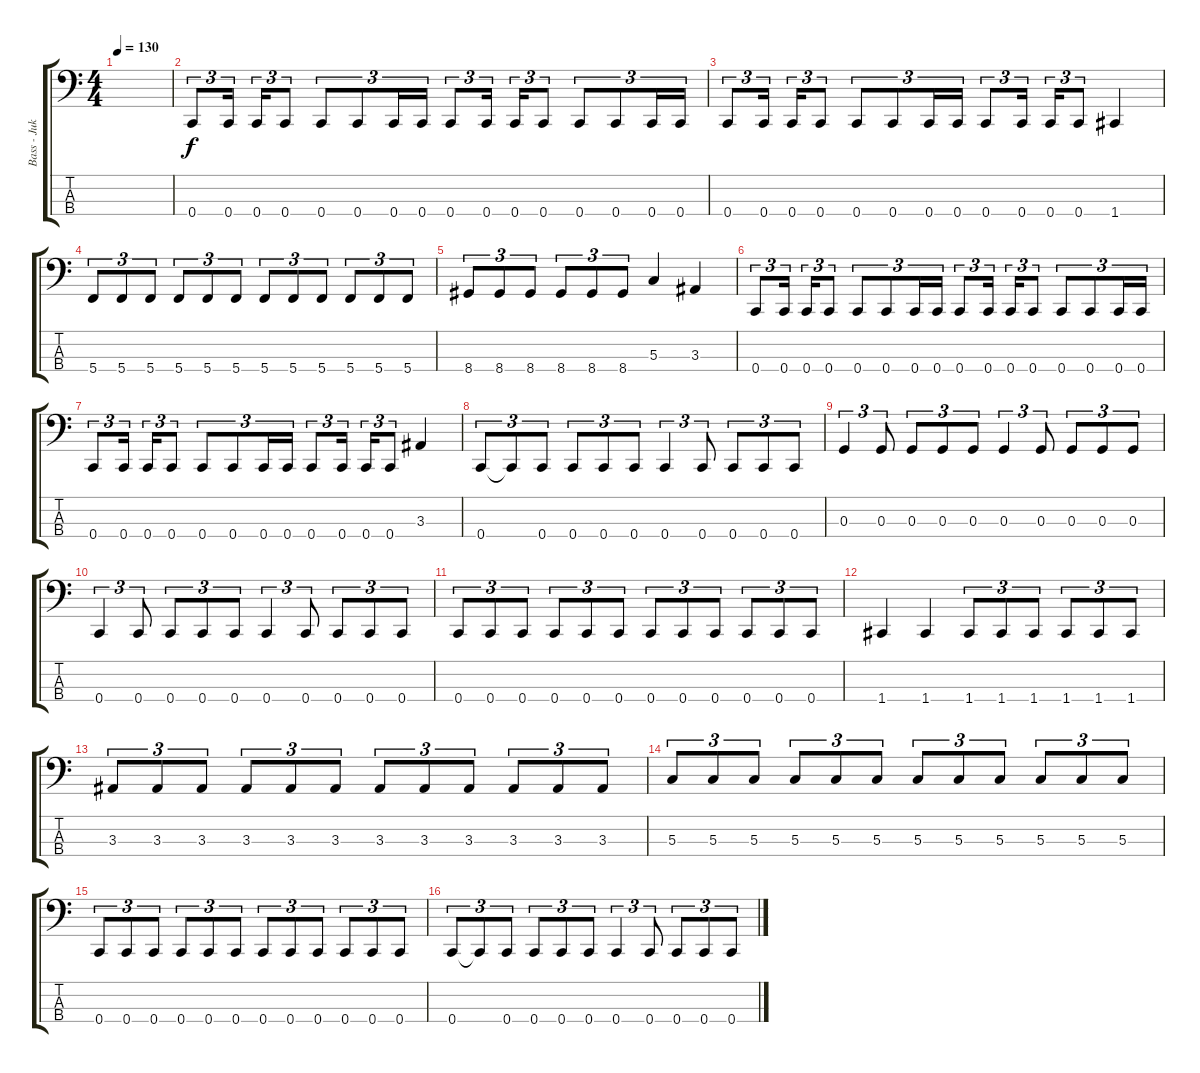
\track ("Bass - Jukka Koskinen" "Bass - Juk") {instrument electricbassfinger}
\staff {score tabs}
\tuning (F2 C2 G1 C1) {hide}
\ts (4 4)
\tempo 130
\clef f4
\ks c
|
0.4.8{tu (3 2)} 0.4.16{tu (3 2) beam splitsecondary} 0.4.16{tu (3 2)} 0.4.8{tu (3 2)} 0.4.8{tu (3 2)} 0.4.8{tu (3 2)} 0.4.16{tu (3 2)} 0.4.16{tu (3 2)} 0.4.8{tu (3 2)} 0.4.16{tu (3 2) beam splitsecondary} 0.4.16{tu (3 2)} 0.4.8{tu (3 2)} 0.4.8{tu (3 2)} 0.4.8{tu (3 2)} 0.4.16{tu (3 2)} 0.4.16{tu (3 2)} |
0.4.8{tu (3 2)} 0.4.16{tu (3 2) beam splitsecondary} 0.4.16{tu (3 2)} 0.4.8{tu (3 2)} 0.4.8{tu (3 2)} 0.4.8{tu (3 2)} 0.4.16{tu (3 2)} 0.4.16{tu (3 2)} 0.4.8{tu (3 2)} 0.4.16{tu (3 2) beam splitsecondary} 0.4.16{tu (3 2)} 0.4.8{tu (3 2)} 1.4.4 |
5.4.8{tu (3 2)} 5.4.8{tu (3 2)} 5.4.8{tu (3 2)} 5.4.8{tu (3 2)} 5.4.8{tu (3 2)} 5.4.8{tu (3 2)} 5.4.8{tu (3 2)} 5.4.8{tu (3 2)} 5.4.8{tu (3 2)} 5.4.8{tu (3 2)} 5.4.8{tu (3 2)} 5.4.8{tu (3 2)} |
8.4.8{tu (3 2)} 8.4.8{tu (3 2)} 8.4.8{tu (3 2)} 8.4.8{tu (3 2)} 8.4.8{tu (3 2)} 8.4.8{tu (3 2)} 5.3.4 3.3.4 |
0.4.8{tu (3 2)} 0.4.16{tu (3 2) beam splitsecondary} 0.4.16{tu (3 2)} 0.4.8{tu (3 2)} 0.4.8{tu (3 2)} 0.4.8{tu (3 2)} 0.4.16{tu (3 2)} 0.4.16{tu (3 2)} 0.4.8{tu (3 2)} 0.4.16{tu (3 2) beam splitsecondary} 0.4.16{tu (3 2)} 0.4.8{tu (3 2)} 0.4.8{tu (3 2)} 0.4.8{tu (3 2)} 0.4.16{tu (3 2)} 0.4.16{tu (3 2)} |
0.4.8{tu (3 2)} 0.4.16{tu (3 2) beam splitsecondary} 0.4.16{tu (3 2)} 0.4.8{tu (3 2)} 0.4.8{tu (3 2)} 0.4.8{tu (3 2)} 0.4.16{tu (3 2)} 0.4.16{tu (3 2)} 0.4.8{tu (3 2)} 0.4.16{tu (3 2) beam splitsecondary} 0.4.16{tu (3 2)} 0.4.8{tu (3 2)} 3.3.4 |
0.4.8{tu (3 2)} 0.4{t}.8{tu (3 2)} 0.4.8{tu (3 2)} 0.4.8{tu (3 2)} 0.4.8{tu (3 2)} 0.4.8{tu (3 2)} 0.4.4{tu (3 2)} 0.4.8{tu (3 2)} 0.4.8{tu (3 2)} 0.4.8{tu (3 2)} 0.4.8{tu (3 2)} |
0.3.4{tu (3 2)} 0.3.8{tu (3 2)} 0.3.8{tu (3 2)} 0.3.8{tu (3 2)} 0.3.8{tu (3 2)} 0.3.4{tu (3 2)} 0.3.8{tu (3 2)} 0.3.8{tu (3 2)} 0.3.8{tu (3 2)} 0.3.8{tu (3 2)} |
0.4.4{tu (3 2)} 0.4.8{tu (3 2)} 0.4.8{tu (3 2)} 0.4.8{tu (3 2)} 0.4.8{tu (3 2)} 0.4.4{tu (3 2)} 0.4.8{tu (3 2)} 0.4.8{tu (3 2)} 0.4.8{tu (3 2)} 0.4.8{tu (3 2)} |
0.4.8{tu (3 2)} 0.4.8{tu (3 2)} 0.4.8{tu (3 2)} 0.4.8{tu (3 2)} 0.4.8{tu (3 2)} 0.4.8{tu (3 2)} 0.4.8{tu (3 2)} 0.4.8{tu (3 2)} 0.4.8{tu (3 2)} 0.4.8{tu (3 2)} 0.4.8{tu (3 2)} 0.4.8{tu (3 2)} |
1.4.4 1.4.4 1.4.8{tu (3 2)} 1.4.8{tu (3 2)} 1.4.8{tu (3 2)} 1.4.8{tu (3 2)} 1.4.8{tu (3 2)} 1.4.8{tu (3 2)} |
3.3.8{tu (3 2)} 3.3.8{tu (3 2)} 3.3.8{tu (3 2)} 3.3.8{tu (3 2)} 3.3.8{tu (3 2)} 3.3.8{tu (3 2)} 3.3.8{tu (3 2)} 3.3.8{tu (3 2)} 3.3.8{tu (3 2)} 3.3.8{tu (3 2)} 3.3.8{tu (3 2)} 3.3.8{tu (3 2)} |
5.3.8{tu (3 2)} 5.3.8{tu (3 2)} 5.3.8{tu (3 2)} 5.3.8{tu (3 2)} 5.3.8{tu (3 2)} 5.3.8{tu (3 2)} 5.3.8{tu (3 2)} 5.3.8{tu (3 2)} 5.3.8{tu (3 2)} 5.3.8{tu (3 2)} 5.3.8{tu (3 2)} 5.3.8{tu (3 2)} |
0.4.8{tu (3 2)} 0.4.8{tu (3 2)} 0.4.8{tu (3 2)} 0.4.8{tu (3 2)} 0.4.8{tu (3 2)} 0.4.8{tu (3 2)} 0.4.8{tu (3 2)} 0.4.8{tu (3 2)} 0.4.8{tu (3 2)} 0.4.8{tu (3 2)} 0.4.8{tu (3 2)} 0.4.8{tu (3 2)} |
0.4.8{tu (3 2)} 0.4{t}.8{tu (3 2)} 0.4.8{tu (3 2)} 0.4.8{tu (3 2)} 0.4.8{tu (3 2)} 0.4.8{tu (3 2)} 0.4.4{tu (3 2)} 0.4.8{tu (3 2)} 0.4.8{tu (3 2)} 0.4.8{tu (3 2)} 0.4.8{tu (3 2)}
